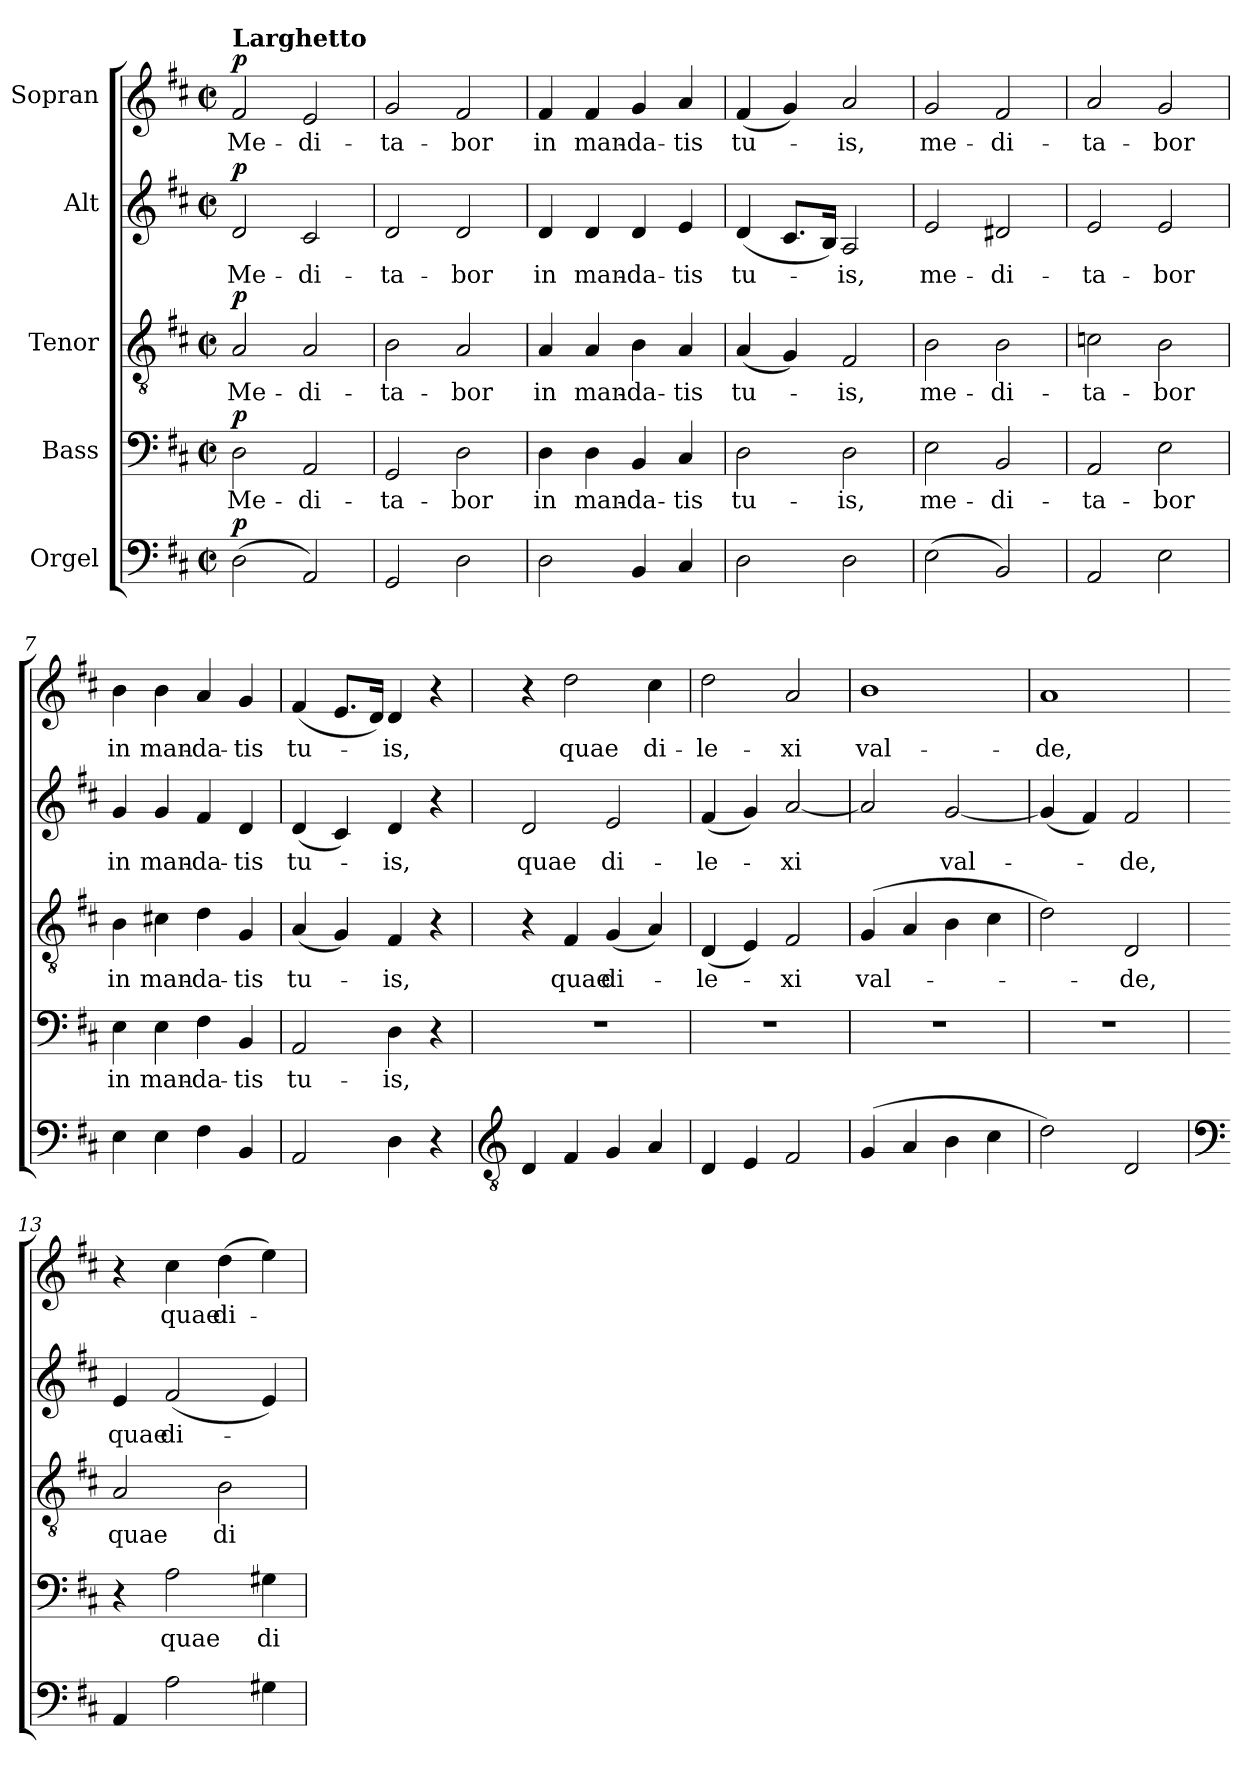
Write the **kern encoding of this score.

**kern	**dynam	**kern	**text	**dynam	**kern	**text	**dynam	**kern	**text	**dynam	**kern	**text	**dynam
*part5	*part5	*part4	*part4	*part4	*part3	*part3	*part3	*part2	*part2	*part2	*part1	*part1	*part1
*staff5	*staff5	*staff4	*staff4	*staff4	*staff3	*staff3	*staff3	*staff2	*staff2	*staff2	*staff1	*staff1	*staff1
*I"Orgel	*	*I"Bass	*	*	*I"Tenor	*	*	*I"Alt	*	*	*I"Sopran	*	*
*clefF4	*	*clefF4	*	*	*clefGv2	*	*	*clefG2	*	*	*clefG2	*	*
*k[f#c#]	*	*k[f#c#]	*	*	*k[f#c#]	*	*	*k[f#c#]	*	*	*k[f#c#]	*	*
*M2/2	*	*M2/2	*	*	*M2/2	*	*	*M2/2	*	*	*M2/2	*	*
*met(c|)	*	*met(c|)	*	*	*met(c|)	*	*	*met(c|)	*	*	*met(c|)	*	*
=1	=1	=1	=1	=1	=1	=1	=1	=1	=1	=1	=1	=1	=1
!	!	!	!	!	!	!	!	!	!	!	!LO:TX:a:B:t=Larghetto	!	!
!	!LO:DY:a	!	!	!LO:DY:a	!	!	!LO:DY:a	!	!	!LO:DY:a	!	!	!LO:DY:a
(2D\	p	2D\	Me-	p	2A/	Me-	p	2d/	Me-	p	2f#/	Me-	p
2AA/)	.	2AA/	-di-	.	2A/	-di-	.	2c#/	-di-	.	2e/	-di-	.
=2	=2	=2	=2	=2	=2	=2	=2	=2	=2	=2	=2	=2	=2
2GG/	.	2GG/	-ta-	.	2B\	-ta-	.	2d/	-ta-	.	2g/	-ta-	.
2D\	.	2D\	-bor	.	2A/	-bor	.	2d/	-bor	.	2f#/	-bor	.
=3	=3	=3	=3	=3	=3	=3	=3	=3	=3	=3	=3	=3	=3
2D\	.	4D\	in	.	4A/	in	.	4d/	in	.	4f#/	in	.
.	.	4D\	man-	.	4A/	man-	.	4d/	man-	.	4f#/	man-	.
4BB/	.	4BB/	-da-	.	4B\	-da-	.	4d/	-da-	.	4g/	-da-	.
4C#/	.	4C#/	-tis	.	4A/	-tis	.	4e/	-tis	.	4a/	-tis	.
=4	=4	=4	=4	=4	=4	=4	=4	=4	=4	=4	=4	=4	=4
2D\	.	2D\	tu-	.	(4A/	tu-	.	(>4d/	tu-	.	(4f#/	tu-	.
.	.	.	.	.	4G/)	.	.	8.c#/L	.	.	4g/)	.	.
.	.	.	.	.	.	.	.	16B/Jk)	.	.	.	.	.
2D\	.	2D\	-is,	.	2F#/	-is,	.	2A/	-is,	.	2a/	-is,	.
=5	=5	=5	=5	=5	=5	=5	=5	=5	=5	=5	=5	=5	=5
(2E\	.	2E\	me-	.	2B\	me-	.	2e/	me-	.	2g/	me-	.
2BB/)	.	2BB/	-di-	.	2B\	-di-	.	2d#X/	-di-	.	2f#/	-di-	.
=6	=6	=6	=6	=6	=6	=6	=6	=6	=6	=6	=6	=6	=6
2AA/	.	2AA/	-ta-	.	2cn\	-ta-	.	2e/	-ta-	.	2a/	-ta-	.
2E\	.	2E\	-bor	.	2B\	-bor	.	2e/	-bor	.	2g/	-bor	.
=7	=7	=7	=7	=7	=7	=7	=7	=7	=7	=7	=7	=7	=7
4E\	.	4E\	in	.	4B\	in	.	4g/	in	.	4b\	in	.
4E\	.	4E\	man-	.	4c#X\	man-	.	4g/	man-	.	4b\	man-	.
4F#\	.	4F#\	-da-	.	4d\	-da-	.	4f#/	-da-	.	4a/	-da-	.
4BB/	.	4BB/	-tis	.	4G/	-tis	.	4d/	-tis	.	4g/	-tis	.
!!LO:LB:g=z
=8	=8	=8	=8	=8	=8	=8	=8	=8	=8	=8	=8	=8	=8
2AA/	.	2AA/	tu-	.	(4A/	tu-	.	(4d/	tu-	.	(4f#/	tu-	.
.	.	.	.	.	4G/)	.	.	4c#/)	.	.	8.e/L	.	.
.	.	.	.	.	.	.	.	.	.	.	16d/Jk)	.	.
4D\	.	4D\	-is,	.	4F#/	-is,	.	4d/	-is,	.	4d/	-is,	.
4r	.	4r	.	.	4r	.	.	4r	.	.	4r	.	.
=9	=9	=9	=9	=9	=9	=9	=9	=9	=9	=9	=9	=9	=9
*clefGv2	*	*	*	*	*	*	*	*	*	*	*	*	*
4D/	.	1r	.	.	4r	.	.	2d/	quae	.	4r	.	.
4F#/	.	.	.	.	4F#/	quae	.	.	.	.	2dd\	quae	.
4G/	.	.	.	.	(4G/	di-	.	2e/	di-	.	.	.	.
4A/	.	.	.	.	4A/)	.	.	.	.	.	4cc#\	di-	.
=10	=10	=10	=10	=10	=10	=10	=10	=10	=10	=10	=10	=10	=10
4D/	.	1r	.	.	(4D/	-le-	.	(4f#/	-le-	.	2dd\	-le-	.
4E/	.	.	.	.	4E/)	.	.	4g/)	.	.	.	.	.
2F#/	.	.	.	.	2F#/	-xi	.	[2a/	-xi	.	2a/	-xi	.
=11	=11	=11	=11	=11	=11	=11	=11	=11	=11	=11	=11	=11	=11
(>4G/	.	1r	.	.	(>4G/	val-	.	2a/]	.	.	1b	val-	.
4A/	.	.	.	.	4A/	.	.	.	.	.	.	.	.
4B\	.	.	.	.	4B\	.	.	[2g/	val-	.	.	.	.
4c#\	.	.	.	.	4c#\	.	.	.	.	.	.	.	.
=12	=12	=12	=12	=12	=12	=12	=12	=12	=12	=12	=12	=12	=12
2d\)	.	1r	.	.	2d\)	.	.	(4g/]	.	.	1a	-de,	.
.	.	.	.	.	.	.	.	4f#/)	.	.	.	.	.
2D/	.	.	.	.	2D/	-de,	.	2f#/	-de,	.	.	.	.
=13	=13	=13	=13	=13	=13	=13	=13	=13	=13	=13	=13	=13	=13
*clefF4	*	*	*	*	*	*	*	*	*	*	*	*	*
4AA/	.	4r	.	.	2A/	quae	.	4e/	quae	.	4r	.	.
2A\	.	2A\	quae	.	.	.	.	(2f#/	di-	.	4cc#\	quae	.
.	.	.	.	.	2B\	di-	.	.	.	.	(>4dd\	di-	.
4G#X\	.	4G#X\	di-	.	.	.	.	4e/)	.	.	4ee\)	.	.
=	=	=	=	=	=	=	=	=	=	=	=	=	=
*-	*-	*-	*-	*-	*-	*-	*-	*-	*-	*-	*-	*-	*-
